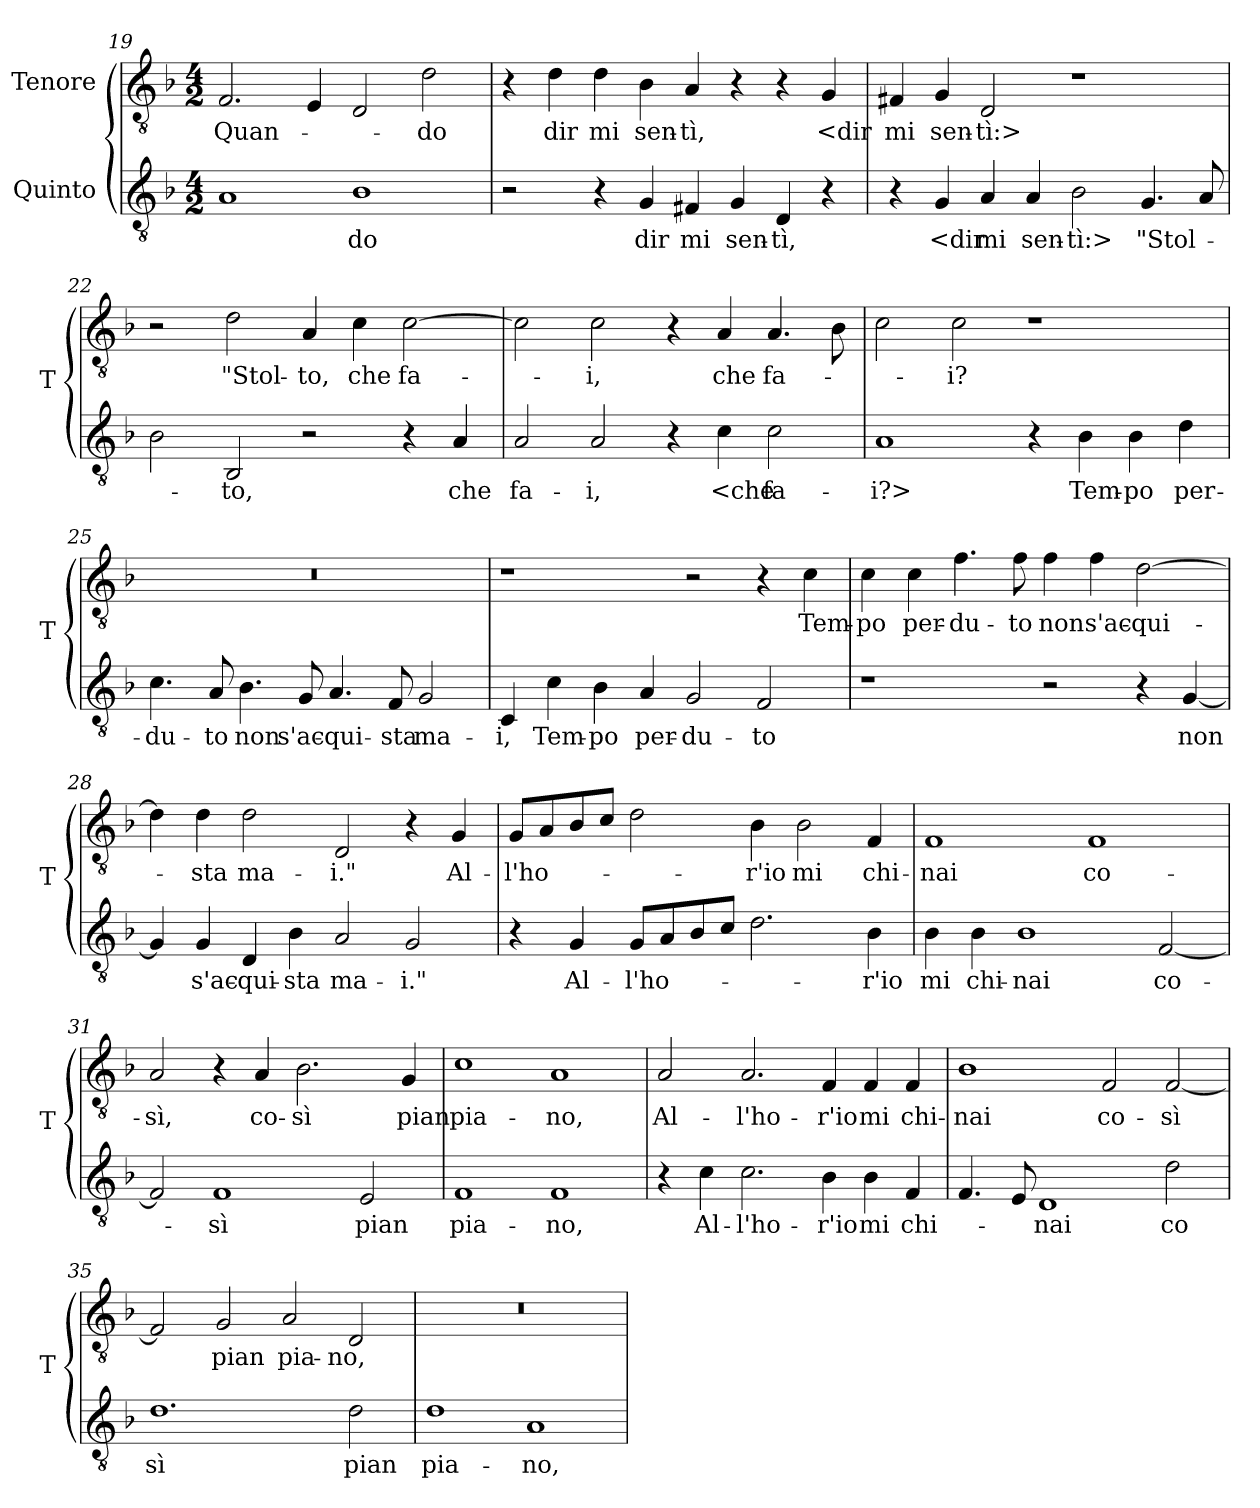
**kern	**text	**kern	**text
*part2	*part2	*part1	*part1
*staff2	*staff2	*staff1	*staff1
*I"Quinto	*	*I"Tenore	*
*	*	*I'T	*
*clefGv2	*	*clefGv2	*
*k[b-]	*	*k[b-]	*
*M4/2	*	*M4/2	*
=19	=19	=19	=19
1A	.	2.F	Quan-
.	.	4E	.
1B-	-do	2D	.
.	.	2d	-do
=20	=20	=20	=20
2r	.	4r	.
.	.	4d	dir
4r	.	4d	mi
4G	dir	4B-	sen-
4F#X	mi	4A	-tì,
4G	sen-	4r	.
4D	-tì,	4r	.
4r	.	4G	<dir
=21	=21	=21	=21
4r	.	4F#X	mi
4G	<dir	4G	sen-
4A	mi	2D	-tì:>
4A	sen-	.	.
2B-	-tì:>	1r	.
4.G	"Stol-	.	.
8A	.	.	.
=22	=22	=22	=22
2B-	.	2r	.
2BB-	-to,	2d	"Stol-
2r	.	4A	-to,
.	.	4c	che
4r	.	[2c	fa-
4A	che	.	.
=23	=23	=23	=23
2A	fa-	2c]	.
2A	-i,	2c	-i,
4r	.	4r	.
4c	<che	4A	che
2c	fa-	4.A	fa-
.	.	8B-	.
=24	=24	=24	=24
1A	-i?>	2c	.
.	.	2c	-i?
4r	.	1r	.
4B-	Tem-	.	.
4B-	-po	.	.
4d	per-	.	.
=25	=25	=25	=25
4.c	-du-	0r	.
8A	-to	.	.
4.B-	non	.	.
8G	s'ac-	.	.
4.A	-qui-	.	.
8F	-sta	.	.
2G	ma-	.	.
=26	=26	=26	=26
4C	-i,	1r	.
4c	Tem-	.	.
4B-	-po	.	.
4A	per-	.	.
2G	-du-	2r	.
2F	-to	4r	.
.	.	4c	Tem-
=27	=27	=27	=27
1r	.	4c	-po
.	.	4c	per-
.	.	4.f	-du-
.	.	8f	-to
2r	.	4f	non
.	.	4f	s'ac-
4r	.	[2d	-qui-
[4G	non	.	.
=28	=28	=28	=28
4G]	.	4d]	.
4G	s'ac-	4d	-sta
4D	-qui-	2d	ma-
4B-	-sta	.	.
2A	ma-	2D	-i."
2G	-i."	4r	.
.	.	4G	Al-
=29	=29	=29	=29
4r	.	8GL	-l'ho-
.	.	8A	.
4G	Al-	8B-	.
.	.	8cJ	.
8GL	-l'ho-	2d	.
8A	.	.	.
8B-	.	.	.
8cJ	.	.	.
2.d	.	4B-	-r'io
.	.	2B-	mi
4B-	-r'io	4F	chi-
=30	=30	=30	=30
4B-	mi	1F	-nai
4B-	chi-	.	.
1B-	-nai	.	.
.	.	1F	co-
[2F	co-	.	.
=31	=31	=31	=31
2F]	.	2A	-sì,
1F	-sì	4r	.
.	.	4A	co-
.	.	2.B-	-sì
2E	pian	.	.
.	.	4G	pian
=32	=32	=32	=32
1F	pia-	1c	pia-
1F	-no,	1A	-no,
=33	=33	=33	=33
4r	.	2A	Al-
4c	Al-	.	.
2.c	-l'ho-	2.A	-l'ho-
4B-	-r'io	4F	-r'io
4B-	mi	4F	mi
4F	chi-	4F	chi-
=34	=34	=34	=34
4.F	.	1B-	-nai
8E	.	.	.
1D	-nai	.	.
.	.	2F	co-
2d	co	[2F	-sì
=35	=35	=35	=35
1.d	sì	2F]	.
.	.	2G	pian
.	.	2A	pia-
2d	pian	2D	-no,
=36	=36	=36	=36
1d	pia-	0r	.
1A	-no,	.	.
=	=	=	=
*-	*-	*-	*-
